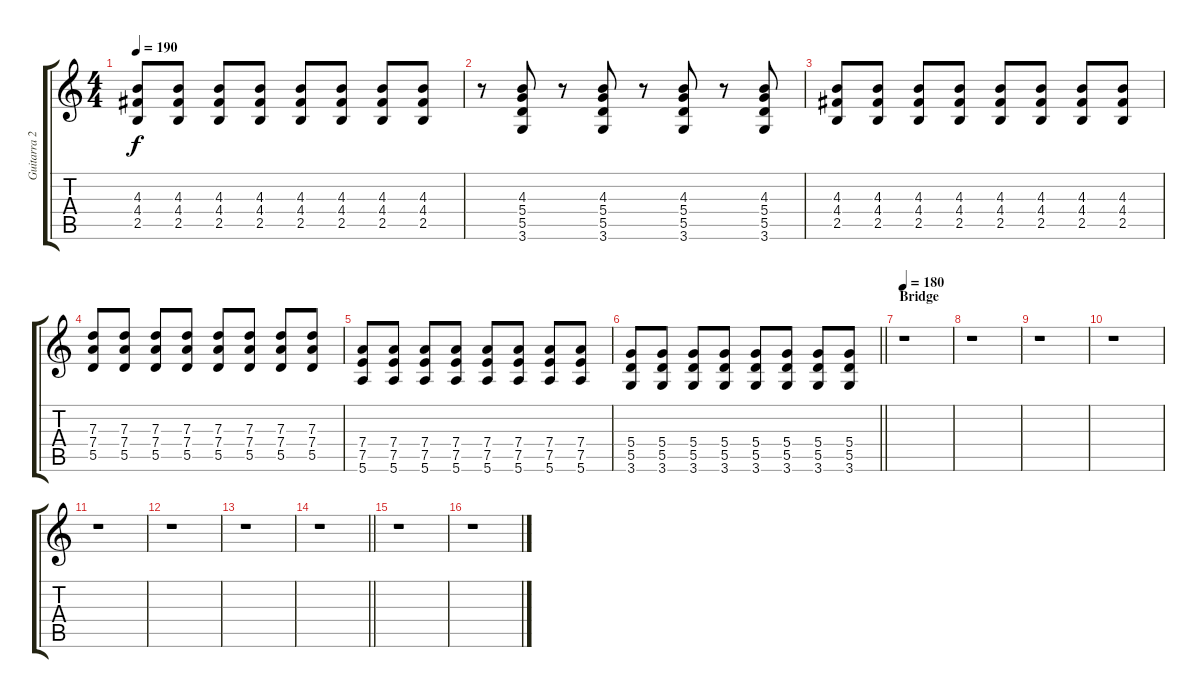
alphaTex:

\track ("Guitarra 2 - Erik" "Guitarra 2") {instrument overdrivenguitar}
\staff {score tabs}
\tuning (E4 B3 G3 D3 A2 E2) {hide}
\ts (4 4)
\tempo 190
\clef g2
\ks c
(4.3 4.4 2.5).8{dy f} (4.3 4.4 2.5).8 (4.3 4.4 2.5).8 (4.3 4.4 2.5).8 (4.3 4.4 2.5).8 (4.3 4.4 2.5).8 (4.3 4.4 2.5).8 (4.3 4.4 2.5).8 |
r.8 (4.3 5.4 5.5 3.6).8 r.8 (4.3 5.4 5.5 3.6).8 r.8 (4.3 5.4 5.5 3.6).8 r.8 (4.3 5.4 5.5 3.6).8 |
(4.3 4.4 2.5).8 (4.3 4.4 2.5).8 (4.3 4.4 2.5).8 (4.3 4.4 2.5).8 (4.3 4.4 2.5).8 (4.3 4.4 2.5).8 (4.3 4.4 2.5).8 (4.3 4.4 2.5).8 |
(7.3 7.4 5.5).8 (7.3 7.4 5.5).8 (7.3 7.4 5.5).8 (7.3 7.4 5.5).8 (7.3 7.4 5.5).8 (7.3 7.4 5.5).8 (7.3 7.4 5.5).8 (7.3 7.4 5.5).8 |
(7.4 7.5 5.6).8 (7.4 7.5 5.6).8 (7.4 7.5 5.6).8 (7.4 7.5 5.6).8 (7.4 7.5 5.6).8 (7.4 7.5 5.6).8 (7.4 7.5 5.6).8 (7.4 7.5 5.6).8 |
\barLineRight lightlight
(5.4 5.5 3.6).8 (5.4 5.5 3.6).8 (5.4 5.5 3.6).8 (5.4 5.5 3.6).8 (5.4 5.5 3.6).8 (5.4 5.5 3.6).8 (5.4 5.5 3.6).8 (5.4 5.5 3.6).8 |
\section ("" "Bridge")
\tempo 180
r.1 |
r.1 |
r.1 |
r.1 |
r.1 |
r.1 |
r.1 |
\barLineRight lightlight
r.1 |
r.1 |
r.1
